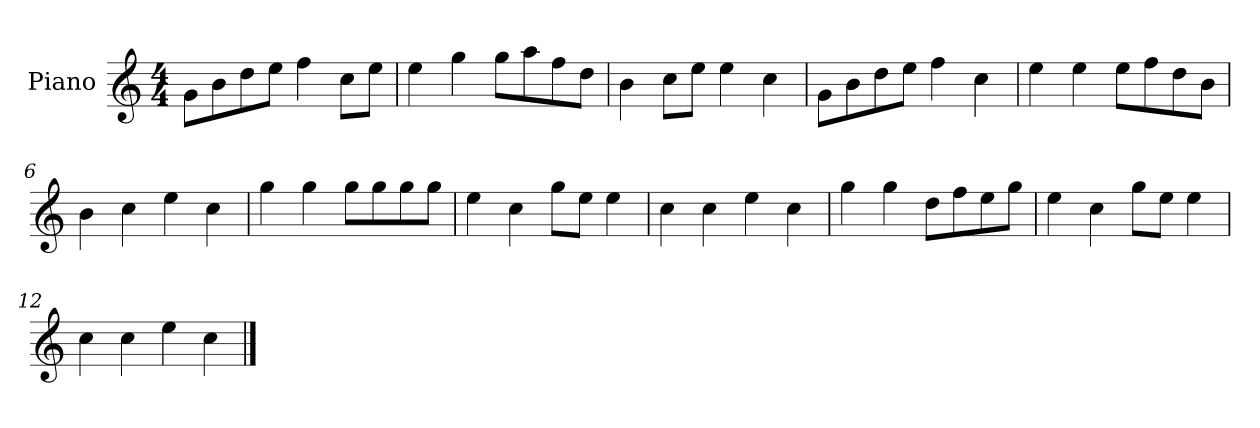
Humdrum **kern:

**kern
*part1
*staff1
*I"Piano
*I'P-no
*clefG2
*k[]
*M4/4
*MM90
=1
8g\L
8b\
8dd\
8ee\J
4ff\
8cc\L
8ee\J
=2
4ee\
4gg\
8gg\L
8aa\
8ff\
8dd\J
=3
4b\
8cc\L
8ee\J
4ee\
4cc\
=4
8g\L
8b\
8dd\
8ee\J
4ff\
4cc\
=5
4ee\
4ee\
8ee\L
8ff\
8dd\
8b\J
=6
4b\
4cc\
4ee\
4cc\
!!LO:LB:g=z
=7
4gg\
4gg\
8gg\L
8gg\
8gg\
8gg\J
=8
4ee\
4cc\
8gg\L
8ee\J
4ee\
=9
4cc\
4cc\
4ee\
4cc\
=10
4gg\
4gg\
8dd\L
8ff\
8ee\
8gg\J
=11
4ee\
4cc\
8gg\L
8ee\J
4ee\
=12
4cc\
4cc\
4ee\
4cc\
==
*-
